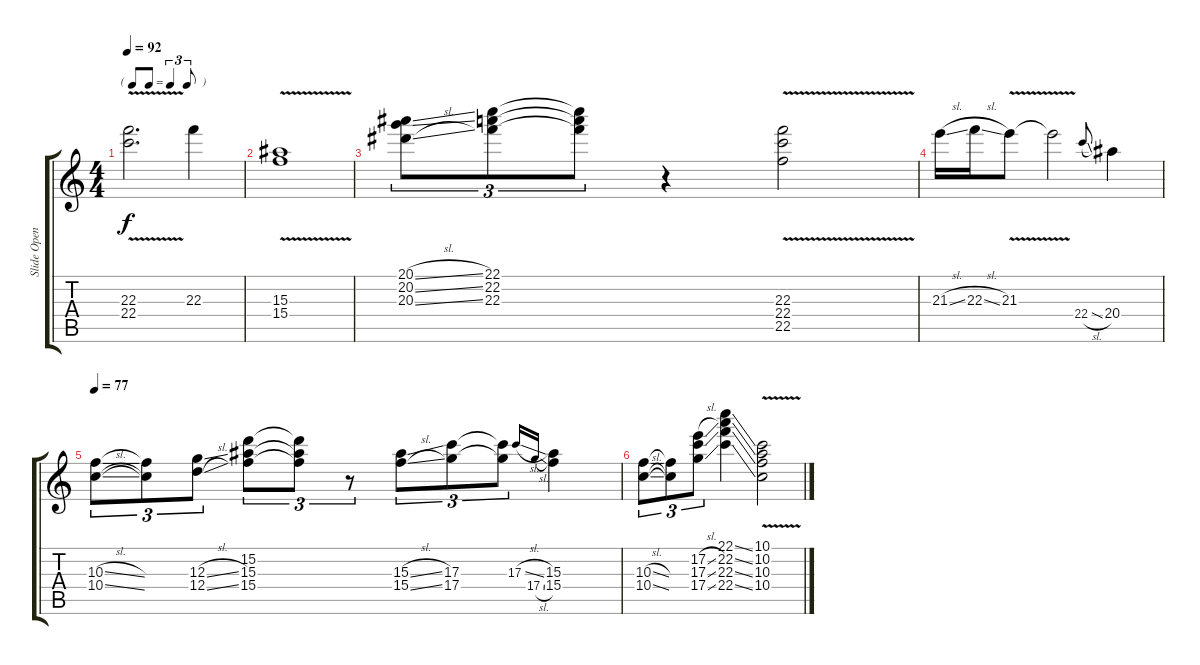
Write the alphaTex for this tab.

\track ("Slide Open G (Ronnie)" "Slide Open") {instrument electricguitarjazz}
\staff {score tabs}
\tuning (D4 B3 G3 D3 G2 D2) {hide}
\ts (4 4)
\tf triplet8th
\tempo 92
\clef g2
\ks c
(22.3{v} 22.4{v}).2{d dy f} 22.3.4 |
(15.3{v} 15.4{v}).1 |
(20.1{sl} 20.2{sl} 20.3{sl}).8{tu (3 2)} (22.1 22.2 22.3).8{tu (3 2)} (22.1{t} 22.2{t} 22.3{t}).8{tu (3 2)} r.4 (22.3{v} 22.4{v} 22.5{v}).2 |
21.3{sl}.16 22.3{sl}.16 21.3{v}.8 21.3{t}.2 22.4{sl}.8{gr onbeat} 20.4.4 |
\tempo 77
(10.3{sl} 10.4{sl}).8{tu (3 2)} (10.3{t} 10.4{t}).8{tu (3 2)} (12.3{sl} 12.4{sl}).8{tu (3 2)} (15.2 15.3 15.4).8{tu (3 2)} (15.2{t} 15.3{t} 15.4{t}).8{tu (3 2)} r.8{tu (3 2)} (15.3{sl} 15.4{sl}).8{tu (3 2)} (17.3 17.4).8{tu (3 2)} (17.3{t} 17.4{t}).8{tu (3 2)} 17.3{sl}.16{gr onbeat} 17.4{sl}.16{gr onbeat} (15.3 15.4).4 |
(10.3{sl} 10.4{sl}).8{tu (3 2)} (10.3{t} 10.4{t}).8{tu (3 2)} (17.2{sl} 17.3{ss} 17.4{ss}).8{tu (3 2)} (22.1{ss} 22.2{ss} 22.3{ss} 22.4{ss}).4 (10.1{v} 10.2{v} 10.3{v} 10.4{v}).2
